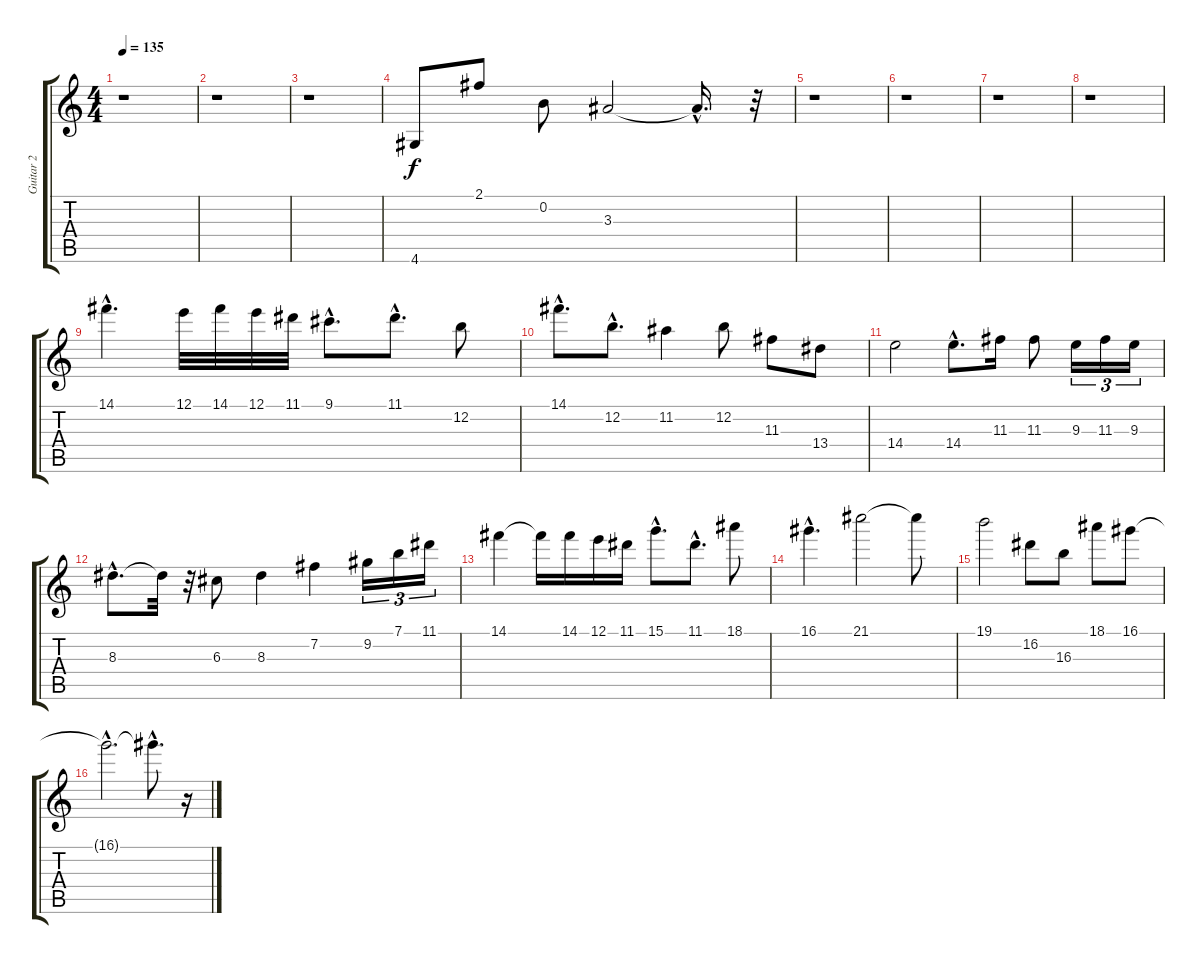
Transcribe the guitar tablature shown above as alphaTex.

\track ("Guitar 2" "Guitar 2") {instrument distortionguitar}
\staff {score tabs}
\tuning (E4 B3 G3 D3 A2 E2) {hide}
\ts (4 4)
\tempo 135
\clef g2
\ks c
r.1{dy f} |
r.1 |
r.1 |
4.6.8{instrument electricguitarclean} 2.1.8 0.2.8 3.3.2 3.3{hac t}.16{d} r.32 |
r.1 |
r.1 |
r.1 |
r.1 |
14.1{hac}.4{d volume 16 instrument distortionguitar} 12.1.32 14.1.32 12.1.32 11.1.32 9.1{hac}.8{d} 11.1{hac}.8{d} 12.2.8 |
14.1{hac}.8{d volume 16 instrument distortionguitar} 12.2{hac}.8{d} 11.2.4 12.2.8 11.3.8 13.4.8 |
14.4.2{volume 16 instrument distortionguitar} 14.4{hac}.8{d} 11.3.16 11.3.8 9.3.16{tu (3 2)} 11.3.16{tu (3 2)} 9.3.16{tu (3 2)} |
8.3{hac}.8{d volume 16 instrument distortionguitar} 8.3{t}.32 r.32 6.3.8 8.3.4 7.2.4 9.2.16{tu (3 2)} 7.1.16{tu (3 2)} 11.1.16{tu (3 2)} |
14.1.4{volume 16 instrument distortionguitar} 14.1{t}.16 14.1.16 12.1.16 11.1.16 15.1{hac}.8{d} 11.1{hac}.8{d} 18.1.8 |
16.1{hac}.4{d volume 16 instrument distortionguitar} 21.1.2 21.1{t}.8 |
19.1.2{volume 16 instrument distortionguitar} 16.2.8 16.3.8 18.1.8 16.1.8 |
16.1{hac t}.2{d} 16.1{hac t}.8{d} r.16
